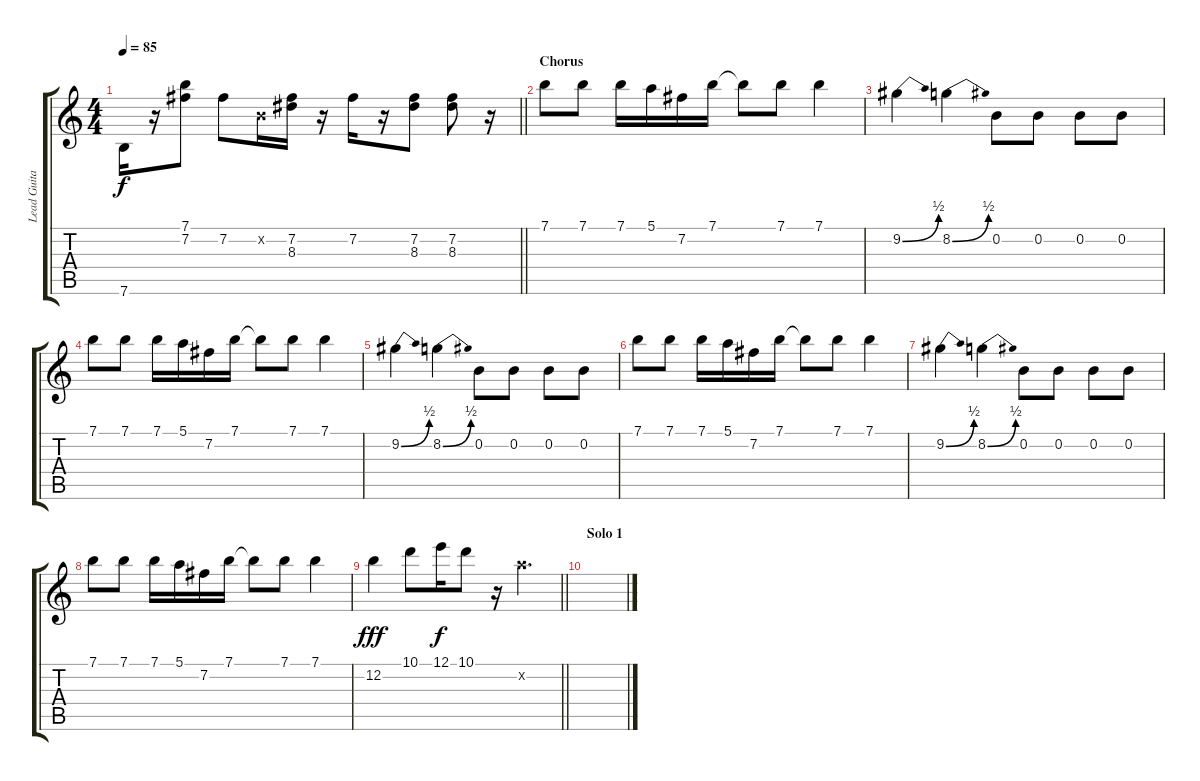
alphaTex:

\track ("Lead Guitar" "Lead Guita") {instrument distortionguitar}
\staff {score tabs}
\tuning (E4 B3 G3 D3 A2 E2) {hide}
\ts (4 4)
\tempo 85
\clef g2
\barLineRight lightlight
\ks c
7.6.16{dy f} r.16 (7.1 7.2).8 7.2.8 0.2{x}.16 (7.2 8.3).16 r.16 7.2.16 r.16 (7.2 8.3).8 (7.2 8.3).8 r.16 |
\section ("" "Chorus")
7.1.8 7.1.8 7.1.16 5.1.16 7.2.16 7.1.16 7.1{t}.8 7.1.8 7.1.4 |
9.2{be (bend 0 0 60 2)}.4 8.2{be (bend 0 0 60 2)}.4 0.2.8 0.2.8 0.2.8 0.2.8 |
7.1.8 7.1.8 7.1.16 5.1.16 7.2.16 7.1.16 7.1{t}.8 7.1.8 7.1.4 |
9.2{be (bend 0 0 60 2)}.4 8.2{be (bend 0 0 60 2)}.4 0.2.8 0.2.8 0.2.8 0.2.8 |
7.1.8 7.1.8 7.1.16 5.1.16 7.2.16 7.1.16 7.1{t}.8 7.1.8 7.1.4 |
9.2{be (bend 0 0 60 2)}.4 8.2{be (bend 0 0 60 2)}.4 0.2.8 0.2.8 0.2.8 0.2.8 |
7.1.8 7.1.8 7.1.16 5.1.16 7.2.16 7.1.16 7.1{t}.8 7.1.8 7.1.4 |
\barLineRight lightlight
12.2.4{dy fff} 10.1.8 12.1.16{dy f} 10.1.8 r.16 10.2{x}.4{d} |
\section ("" "Solo 1")
